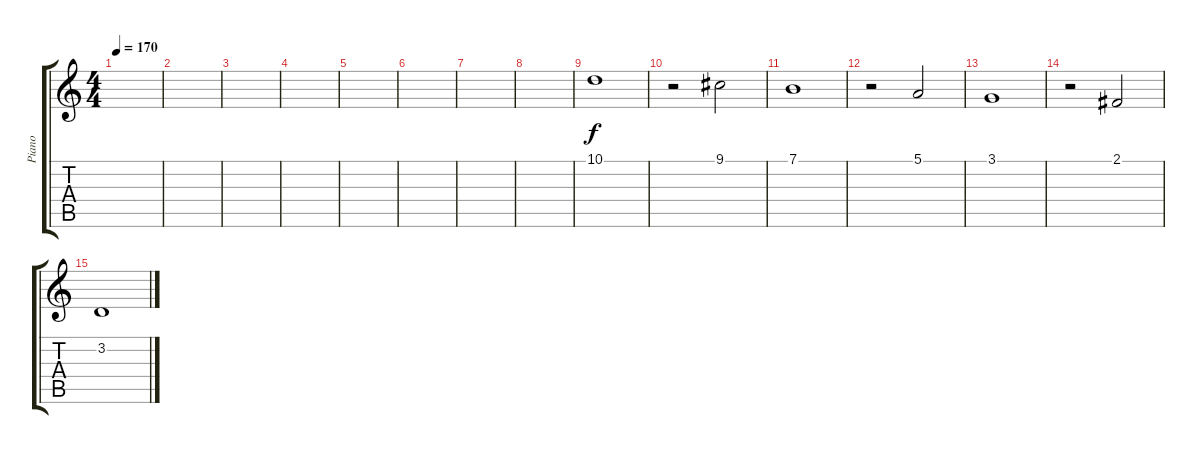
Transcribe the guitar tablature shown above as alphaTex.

\track ("Piano" "Piano") {instrument acousticgrandpiano}
\staff {score tabs}
\tuning (E4 B3 G3 D3 A2 E2) {hide}
\ts (4 4)
\tempo 170
\clef g2
\ks c
|
|
|
|
|
|
|
|
10.1.1 |
r.2 9.1.2 |
7.1.1 |
r.2 5.1.2 |
3.1.1 |
r.2 2.1.2 |
3.2.1
